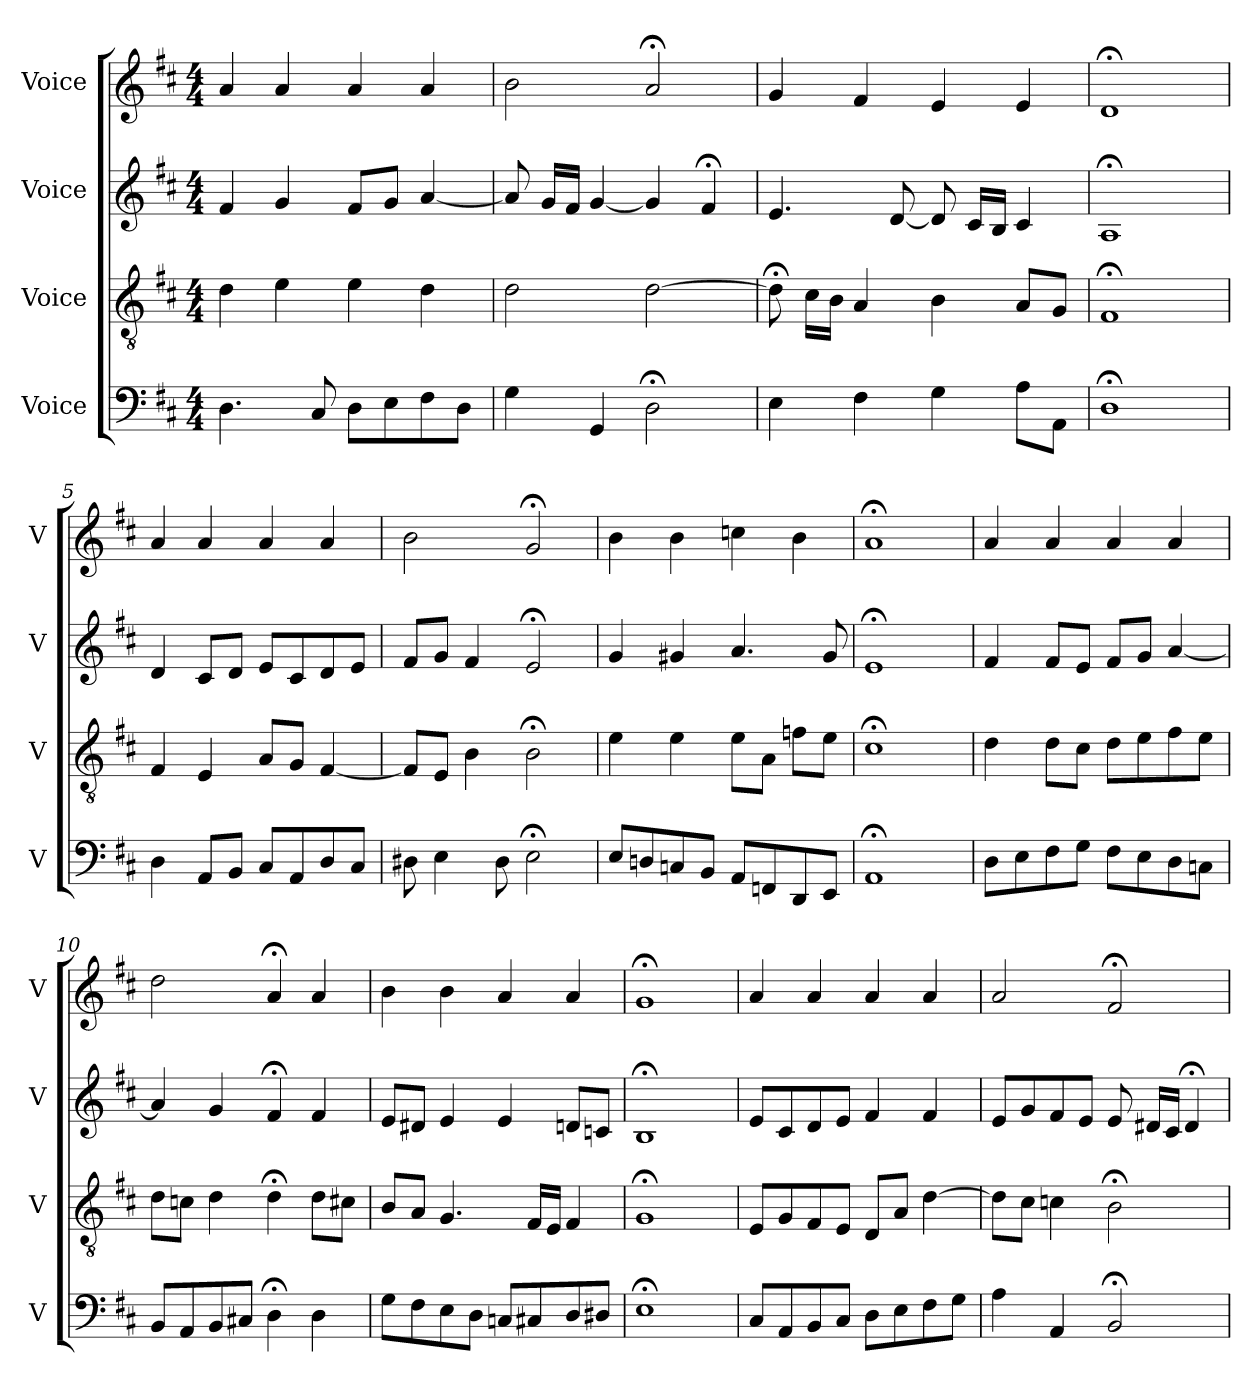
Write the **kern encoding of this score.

**kern	**kern	**kern	**kern
*part4	*part3	*part2	*part1
*staff4	*staff3	*staff2	*staff1
*I"Voice	*I"Voice	*I"Voice	*I"Voice
*I'V	*I'V	*I'V	*I'V
*clefF4	*clefGv2	*clefG2	*clefG2
*k[f#c#]	*k[f#c#]	*k[f#c#]	*k[f#c#]
*M4/4	*M4/4	*M4/4	*M4/4
*MM100	*MM100	*MM100	*MM100
=1	=1	=1	=1
4.D\	4d\	4f#/	4a/
.	4e\	4g/	4a/
8C#/	.	.	.
8D\L	4e\	8f#/L	4a/
8E\	.	8g/J	.
8F#\	4d\	[4a/	4a/
8D\J	.	.	.
=2	=2	=2	=2
4G\	2d\	8a/]	2b\
.	.	16g/LL	.
.	.	16f#/JJ	.
4GG/	.	[4g/	.
2D;\	[2d\	4g/]	2a;/
.	.	4f#;/	.
=3	=3	=3	=3
4E\	8d;\]	4.e/	4g/
.	16c#\LL	.	.
.	16B\JJ	.	.
4F#\	4A/	.	4f#/
.	.	[8d/	.
4G\	4B\	8d/]	4e/
.	.	16c#/LL	.
.	.	16B/JJ	.
8A\L	8A/L	4c#/	4e/
8AA\J	8G/J	.	.
=4	=4	=4	=4
1D;	1F#;	1A;	1d;
!!LO:LB:g=z
=5	=5	=5	=5
4D\	4F#/	4d/	4a/
8AA/L	4E/	8c#/L	4a/
8BB/J	.	8d/J	.
8C#/L	8A/L	8e/L	4a/
8AA/	8G/J	8c#/	.
8D/	[4F#/	8d/	4a/
8C#/J	.	8e/J	.
=6	=6	=6	=6
8D#X\	8F#/L]	8f#/L	2b\
4E\	8E/J	8g/J	.
.	4B\	4f#/	.
8D#\	.	.	.
2E;\	2B;\	2e;/	2g;/
=7	=7	=7	=7
8E/L	4e\	4g/	4b\
8Dn/	.	.	.
8Cn/	4e\	4g#X/	4b\
8BB/J	.	.	.
8AA/L	8e\L	4.a/	4ccn\
8FFn/	8A\J	.	.
8DD/	8fn\L	.	4b\
8EE/J	8e\J	8g#/	.
=8	=8	=8	=8
1AA;	1c#;	1e;	1a;
=9	=9	=9	=9
8D\L	4d\	4f#/	4a/
8E\	.	.	.
8F#\	8d\L	8f#/L	4a/
8G\J	8c#\J	8e/J	.
8F#\L	8d\L	8f#/L	4a/
8E\	8e\	8g/J	.
8D\	8f#\	[4a/	4a/
8Cn\J	8e\J	.	.
!!LO:LB:g=z
=10	=10	=10	=10
8BB/L	8d\L	4a/]	2dd\
8AA/	8cn\J	.	.
8BB/	4d\	4g/	.
8C#X/J	.	.	.
4D;\	4d;\	4f#;/	4a;/
4D\	8d\L	4f#/	4a/
.	8c#X\J	.	.
=11	=11	=11	=11
8G\L	8B/L	8e/L	4b\
8F#\	8A/J	8d#X/J	.
8E\	4.G/	4e/	4b\
8D\J	.	.	.
8Cn/L	.	4e/	4a/
8C#X/	16F#/LL	.	.
.	16E/JJ	.	.
8D/	4F#/	8dn/L	4a/
8D#X/J	.	8cn/J	.
=12	=12	=12	=12
1E;	1G;	1B;	1g;
=13	=13	=13	=13
8C#/L	8E/L	8e/L	4a/
8AA/	8G/	8c#/	.
8BB/	8F#/	8d/	4a/
8C#/J	8E/J	8e/J	.
8D\L	8D/L	4f#/	4a/
8E\	8A/J	.	.
8F#\	[4d\	4f#/	4a/
8G\J	.	.	.
!!LO:PB:g=z
=14	=14	=14	=14
4A\	8d\L]	8e/L	2a/
.	8c#\J	8g/	.
4AA/	4cn\	8f#/	.
.	.	8e/J	.
2BB;/	2B;\	8e/	2f#;/
.	.	16d#X/LL	.
.	.	16c#/JJ	.
.	.	4d#;/	.
=	=	=	=
*-	*-	*-	*-
